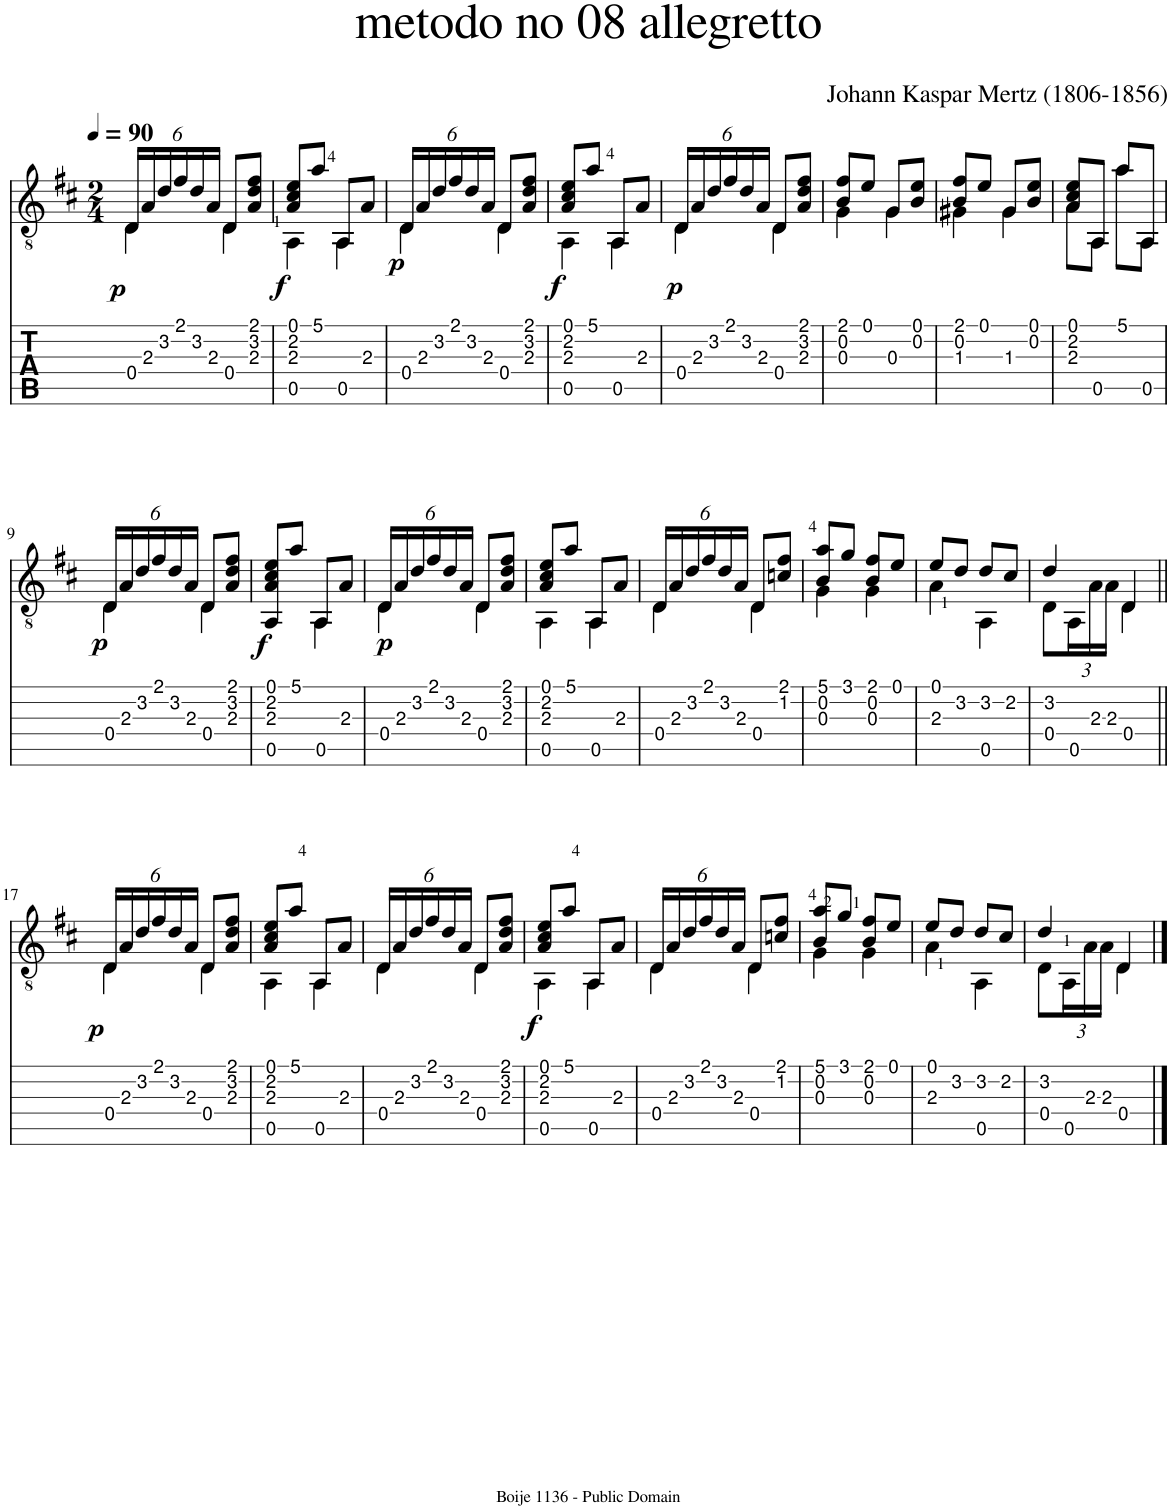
**kern	**kern	**dynam
*part1	*part1	*part1
*staff2	*staff1	*staff1/2
*I"Guitar	*	*
*I'Guit.	*	*
*stria6	*	*
*	*clefGv2	*
*k[f#c#]	*k[f#c#]	*
*M2/4	*M2/4	*
*MM90	*MM90	*
*Xbrackettup	*Xbrackettup	*
=1	=1	=1
*^	*^	*
!	!	!	!	!LO:DY:a=2
24DLL	4D	24D/LL	4D\	p
24A	.	24A/	.	.
24dJ	.	24d/	.	.
24f#L	.	24f#/	.	.
24d	.	24d/	.	.
24AJJ	.	24A/JJ	.	.
8DL	4D	8D/L	4D\	.
8A\ 8d\ 8f#\J	.	8A/ 8d/ 8f#/J	.	.
=2	=2	=2	=2	=2
!	!	!	!	!LO:DY:b
8A\ 8c#\ 8e\L	4AA	8A/ 8c#/ 8e/L	4AA\	f
8aJ	.	8a/J	.	.
8AAL	4AA	8AA/L	4AA\	.
8AJ	.	8A/J	.	.
=3	=3	=3	=3	=3
!	!	!	!	!LO:DY:b
24DLL	4D	24D/LL	4D\	p
24A	.	24A/	.	.
24dJ	.	24d/	.	.
24f#L	.	24f#/	.	.
24d	.	24d/	.	.
24AJJ	.	24A/JJ	.	.
8DL	4D	8D/L	4D\	.
8A\ 8d\ 8f#\J	.	8A/ 8d/ 8f#/J	.	.
=4	=4	=4	=4	=4
!	!	!	!	!LO:DY:a=2
8A\ 8c#\ 8e\L	4AA	8A/ 8c#/ 8e/L	4AA\	f
8aJ	.	8a/J	.	.
8AAL	4AA	8AA/L	4AA\	.
8AJ	.	8A/J	.	.
=5	=5	=5	=5	=5
!	!	!	!	!LO:DY:a=2
24DLL	4D	24D/LL	4D\	p
24A	.	24A/	.	.
24dJ	.	24d/	.	.
24f#L	.	24f#/	.	.
24d	.	24d/	.	.
24AJJ	.	24A/JJ	.	.
8DL	4D	8D/L	4D\	.
8A\ 8d\ 8f#\J	.	8A/ 8d/ 8f#/J	.	.
=6	=6	=6	=6	=6
8B\ 8f#\L	4G	8B/ 8f#/L	4G\	.
8eJ	.	8e/J	.	.
8GL	4G	8G/L	4G\	.
8B\ 8e\J	.	8B/ 8e/J	.	.
=7	=7	=7	=7	=7
8B\ 8f#\L	4G#	8B/ 8f#/L	4G#X\	.
8eJ	.	8e/J	.	.
8G#L	4G#	8G#/L	4G#\	.
8B\ 8e\J	.	8B/ 8e/J	.	.
=8	=8	=8	=8	=8
8A\ 8c#\ 8e\L	8AL	8A/ 8c#/ 8e/L	8A\L	.
8AAJ	8AAJ	8AA/J	8AA\J	.
8aL	8aL	8a/L	8a\L	.
8AAJ	8AAJ	8AA/J	8AA\J	.
!!LO:LB:g=z	!!
=9	=9	=9	=9	=9
!	!	!	!	!LO:DY:b
24DLL	4D	24D/LL	4D\	p
24A	.	24A/	.	.
24dJ	.	24d/	.	.
24f#L	.	24f#/	.	.
24d	.	24d/	.	.
24AJJ	.	24A/JJ	.	.
8DL	4D	8D/L	4D\	.
8A\ 8d\ 8f#\J	.	8A/ 8d/ 8f#/J	.	.
=10	=10	=10	=10	=10
!	!	!	!	!LO:DY:a=2
8A\ 8c#\ 8e\L	4AA	8A/ 8c#/ 8e/L	4AA/	f
8aJ	.	8a/J	.	.
8AAL	4AA	8AA/L	4AA\	.
!	!	!	!	!LO:DY:b
8AJ	.	8A/J	.	p
=11	=11	=11	=11	=11
24DLL	4D	24D/LL	4D\	.
24A	.	24A/	.	.
24dJ	.	24d/	.	.
24f#L	.	24f#/	.	.
24d	.	24d/	.	.
24AJJ	.	24A/JJ	.	.
8DL	4D	8D/L	4D\	.
8A\ 8d\ 8f#\J	.	8A/ 8d/ 8f#/J	.	.
=12	=12	=12	=12	=12
8A\ 8c#\ 8e\L	4AA	8A/ 8c#/ 8e/L	4AA\	.
8aJ	.	8a/J	.	.
8AAL	4AA	8AA/L	4AA\	.
8AJ	.	8A/J	.	.
=13	=13	=13	=13	=13
24DLL	4D	24D/LL	4D\	.
24A	.	24A/	.	.
24dJ	.	24d/	.	.
24f#L	.	24f#/	.	.
24d	.	24d/	.	.
24AJJ	.	24A/JJ	.	.
8DL	4D	8D/L	4D\	.
8c\ 8f#\J	.	8cn/ 8f#/J	.	.
=14	=14	=14	=14	=14
8B\ 8a\L	4G	8B/ 8a/L	4G\	.
8gJ	.	8g/J	.	.
8B\ 8f#\L	4G	8B/ 8f#/L	4G\	.
8eJ	.	8e/J	.	.
=15	=15	=15	=15	=15
8eL	4A	8e/L	4A\	.
8dJ	.	8d/J	.	.
8dL	4AA	8d/L	4AA\	.
8c#J	.	8c#/J	.	.
=16	=16	=16	=16	=16
4d	8DL	4d/	8D\L	.
.	24AAL	.	24AA\L	.
.	24A	.	24A\	.
.	24AJJ	.	24A\JJ	.
4D	4D	4D/	4D\	.
!!LO:LB:g=z	!!
=17||	=17||	=17||	=17||	=17||
!	!	!	!	!LO:DY:a=2
24DLL	4D	24D/LL	4D\	p
24A	.	24A/	.	.
24dJ	.	24d/	.	.
24f#L	.	24f#/	.	.
24d	.	24d/	.	.
24AJJ	.	24A/JJ	.	.
8DL	4D	8D/L	4D\	.
8A\ 8d\ 8f#\J	.	8A/ 8d/ 8f#/J	.	.
=18	=18	=18	=18	=18
8A\ 8c#\ 8e\L	4AA	8A/ 8c#/ 8e/L	4AA\	.
8aJ	.	8a/J	.	.
8AAL	4AA	8AA/L	4AA\	.
8AJ	.	8A/J	.	.
=19	=19	=19	=19	=19
24DLL	4D	24D/LL	4D\	.
24A	.	24A/	.	.
24dJ	.	24d/	.	.
24f#L	.	24f#/	.	.
24d	.	24d/	.	.
24AJJ	.	24A/JJ	.	.
8DL	4D	8D/L	4D\	.
8A\ 8d\ 8f#\J	.	8A/ 8d/ 8f#/J	.	.
=20	=20	=20	=20	=20
!	!	!	!	!LO:DY:a=2
8A\ 8c#\ 8e\L	4AA	8A/ 8c#/ 8e/L	4AA\	f
8aJ	.	8a/J	.	.
8AAL	4AA	8AA/L	4AA\	.
8AJ	.	8A/J	.	.
=21	=21	=21	=21	=21
24DLL	4D	24D/LL	4D\	.
24A	.	24A/	.	.
24dJ	.	24d/	.	.
24f#L	.	24f#/	.	.
24d	.	24d/	.	.
24AJJ	.	24A/JJ	.	.
8DL	4D	8D/L	4D\	.
8c\ 8f#\J	.	8cn/ 8f#/J	.	.
=22	=22	=22	=22	=22
8B\ 8a\L	4G	8B/ 8a/L	4G\	.
8gJ	.	8g/J	.	.
8B\ 8f#\L	4G	8B/ 8f#/L	4G\	.
8eJ	.	8e/J	.	.
=23	=23	=23	=23	=23
8eL	4A	8e/L	4A\	.
8dJ	.	8d/J	.	.
8dL	4AA	8d/L	4AA\	.
8c#J	.	8c#/J	.	.
=24	=24	=24	=24	=24
4d	8DL	4d/	8D\L	.
.	24AAL	.	24AA\L	.
.	24A	.	24A\	.
.	24AJJ	.	24A\JJ	.
4D	4D	4D/	4D\	.
*v	*v	*	*	*
*	*v	*v	*
==	==	==
*-	*-	*-
